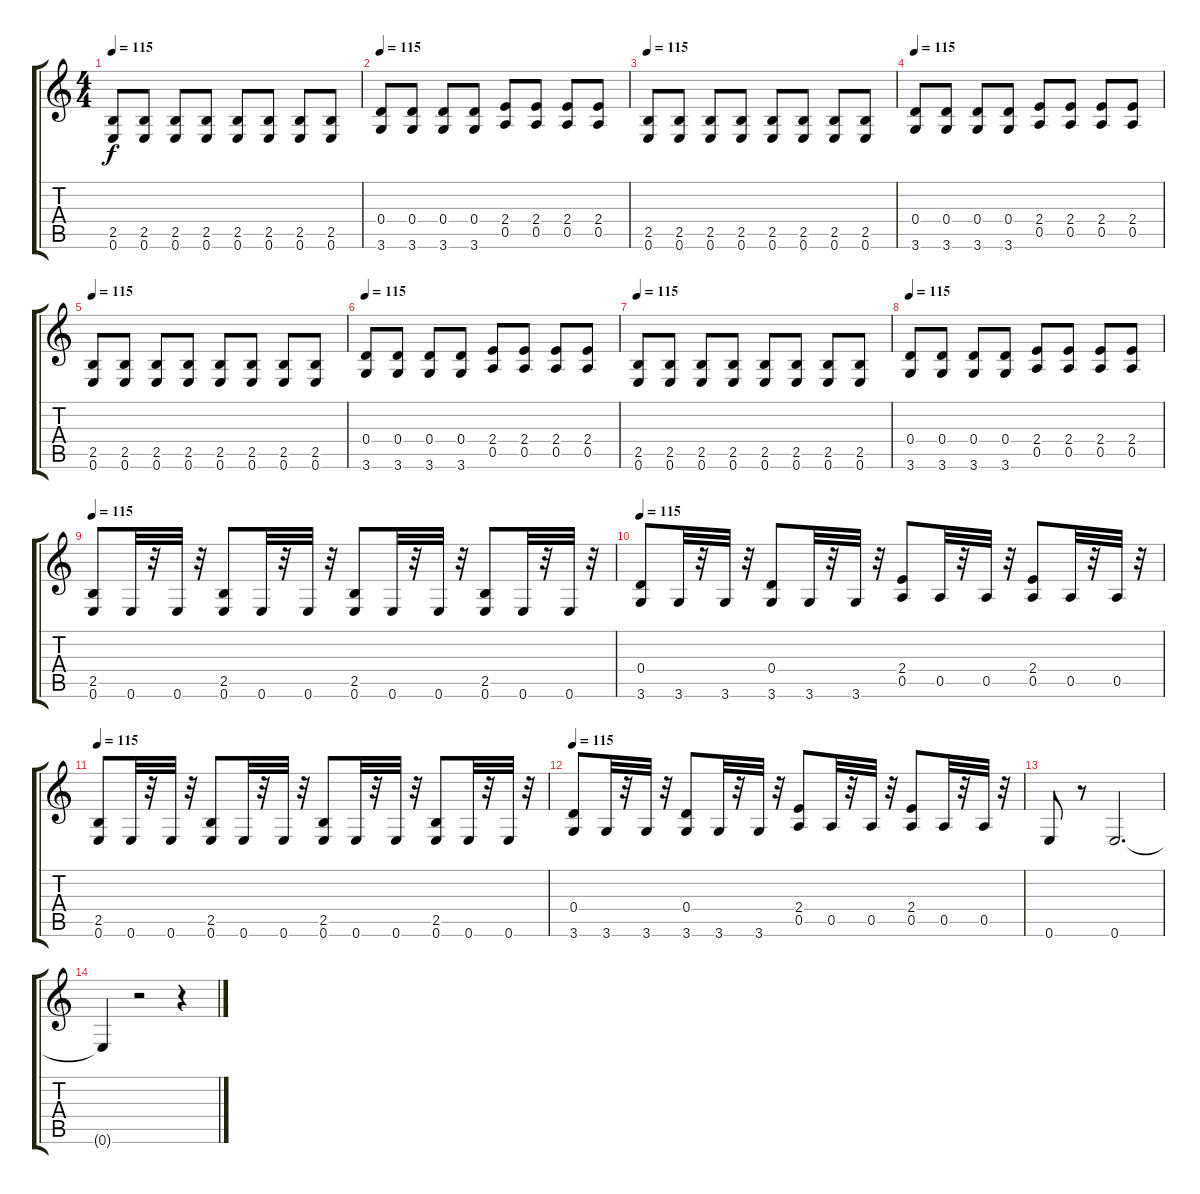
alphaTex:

\track "" {instrument distortionguitar}
\staff {score tabs}
\tuning (E4 B3 G3 D3 A2 E2) {hide}
\ts (4 4)
\tempo 115
\clef g2
\ks c
(2.5 0.6).8{dy f volume 12} (2.5 0.6).8 (2.5 0.6).8 (2.5 0.6).8 (2.5 0.6).8 (2.5 0.6).8 (2.5 0.6).8 (2.5 0.6).8 |
\tempo 115
(0.4 3.6).8 (0.4 3.6).8 (0.4 3.6).8 (0.4 3.6).8 (2.4 0.5).8 (2.4 0.5).8 (2.4 0.5).8 (2.4 0.5).8 |
\tempo 115
(2.5 0.6).8 (2.5 0.6).8 (2.5 0.6).8 (2.5 0.6).8 (2.5 0.6).8 (2.5 0.6).8 (2.5 0.6).8 (2.5 0.6).8 |
\tempo 115
(0.4 3.6).8 (0.4 3.6).8 (0.4 3.6).8 (0.4 3.6).8 (2.4 0.5).8 (2.4 0.5).8 (2.4 0.5).8 (2.4 0.5).8 |
\tempo 115
(2.5 0.6).8 (2.5 0.6).8 (2.5 0.6).8 (2.5 0.6).8 (2.5 0.6).8 (2.5 0.6).8 (2.5 0.6).8 (2.5 0.6).8 |
\tempo 115
(0.4 3.6).8 (0.4 3.6).8 (0.4 3.6).8 (0.4 3.6).8 (2.4 0.5).8 (2.4 0.5).8 (2.4 0.5).8 (2.4 0.5).8 |
\tempo 115
(2.5 0.6).8 (2.5 0.6).8 (2.5 0.6).8 (2.5 0.6).8 (2.5 0.6).8 (2.5 0.6).8 (2.5 0.6).8 (2.5 0.6).8 |
\tempo 115
(0.4 3.6).8 (0.4 3.6).8 (0.4 3.6).8 (0.4 3.6).8 (2.4 0.5).8 (2.4 0.5).8 (2.4 0.5).8 (2.4 0.5).8 |
\tempo 115
(2.5 0.6).8 0.6.32 r.32 0.6.32 r.32 (2.5 0.6).8 0.6.32 r.32 0.6.32 r.32 (2.5 0.6).8 0.6.32 r.32 0.6.32 r.32 (2.5 0.6).8 0.6.32 r.32 0.6.32 r.32 |
\tempo 115
(0.4 3.6).8 3.6.32 r.32 3.6.32 r.32 (0.4 3.6).8 3.6.32 r.32 3.6.32 r.32 (2.4 0.5).8 0.5.32 r.32 0.5.32 r.32 (2.4 0.5).8 0.5.32 r.32 0.5.32 r.32 |
\tempo 115
(2.5 0.6).8 0.6.32 r.32 0.6.32 r.32 (2.5 0.6).8 0.6.32 r.32 0.6.32 r.32 (2.5 0.6).8 0.6.32 r.32 0.6.32 r.32 (2.5 0.6).8 0.6.32 r.32 0.6.32 r.32 |
\tempo 115
(0.4 3.6).8 3.6.32 r.32 3.6.32 r.32 (0.4 3.6).8 3.6.32 r.32 3.6.32 r.32 (2.4 0.5).8 0.5.32 r.32 0.5.32 r.32 (2.4 0.5).8 0.5.32 r.32 0.5.32 r.32 |
0.6.8 r.8 0.6.2{d} |
0.6{t}.4 r.2 r.4
